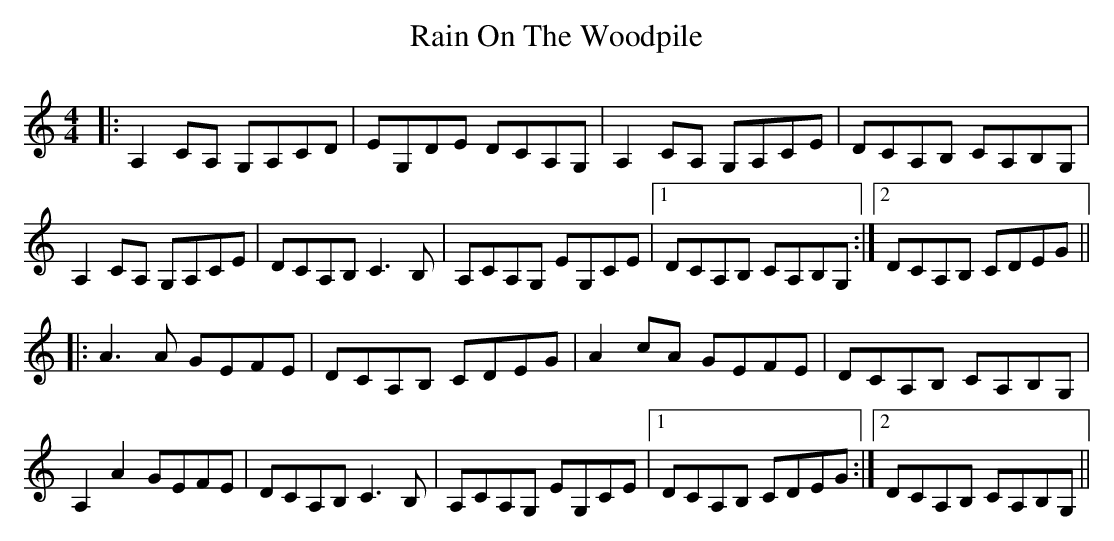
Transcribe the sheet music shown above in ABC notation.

X:1
T: Rain On The Woodpile
M: 4/4
L: 1/8
K: Amin
|:A,2 CA, G,A,CD|EG,DE DCA,G,|A,2CA, G,A,CE|DCA,B, CA,B,G,|
A,2CA, G,A,CE|DCA,B, C3B,|A,CA,G, EG,CE|1 DCA,B, CA,B,G,:|2 DCA,B, CDEG||
|:A3A GEFE|DCA,B, CDEG|A2cA GEFE|DCA,B, CA,B,G,|
A,2A2 GEFE|DCA,B,C3B,|A,CA,G, EG,CE|1 DCA,B, CDEG:|2 DCA,B, CA,B,G,||
